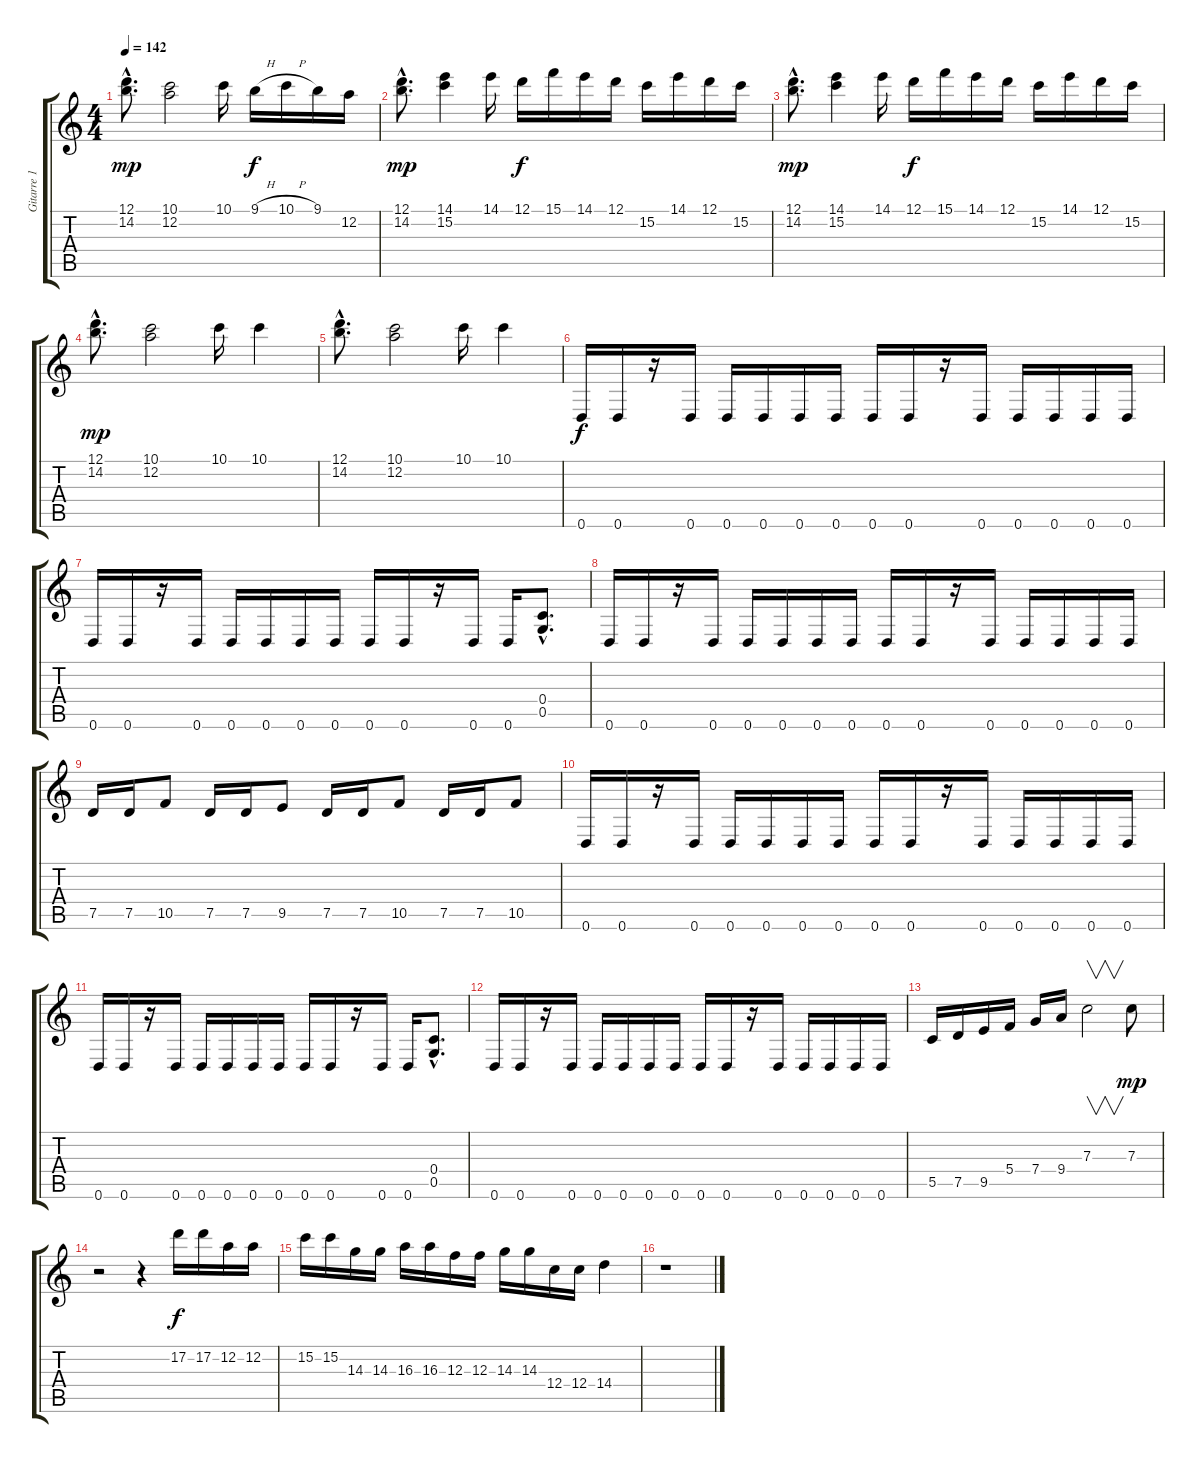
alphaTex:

\track ("Gitarre 1" "Gitarre 1") {instrument overdrivenguitar}
\staff {score tabs}
\tuning (D4 A3 F3 C3 G2 D2) {hide}
\ts (4 4)
\tempo 142
\clef g2
\ks c
(12.1{hac} 14.2{hac}).8{d dy mp} (10.1 12.2).2 10.1.16 9.1{h}.16{dy f} 10.1{h}.16 9.1.16 12.2.16 |
(12.1{hac} 14.2{hac}).8{d dy mp} (14.1 15.2).4 14.1.16 12.1.16{dy f} 15.1.16 14.1.16 12.1.16 15.2.16 14.1.16 12.1.16 15.2.16 |
(12.1{hac} 14.2{hac}).8{d dy mp} (14.1 15.2).4 14.1.16 12.1.16{dy f} 15.1.16 14.1.16 12.1.16 15.2.16 14.1.16 12.1.16 15.2.16 |
(12.1{hac} 14.2{hac}).8{d dy mp} (10.1 12.2).2 10.1.16 10.1.4 |
(12.1{hac} 14.2{hac}).8{d} (10.1 12.2).2 10.1.16 10.1.4 |
0.6.16{dy f} 0.6.16 r.16 0.6.16 0.6.16 0.6.16 0.6.16 0.6.16 0.6.16 0.6.16 r.16 0.6.16 0.6.16 0.6.16 0.6.16 0.6.16 |
0.6.16 0.6.16 r.16 0.6.16 0.6.16 0.6.16 0.6.16 0.6.16 0.6.16 0.6.16 r.16 0.6.16 0.6.16 (0.4{hac} 0.5{hac}).8{d} |
0.6.16 0.6.16 r.16 0.6.16 0.6.16 0.6.16 0.6.16 0.6.16 0.6.16 0.6.16 r.16 0.6.16 0.6.16 0.6.16 0.6.16 0.6.16 |
7.5.16 7.5.16 10.5.8 7.5.16 7.5.16 9.5.8 7.5.16 7.5.16 10.5.8 7.5.16 7.5.16 10.5.8 |
0.6.16 0.6.16 r.16 0.6.16 0.6.16 0.6.16 0.6.16 0.6.16 0.6.16 0.6.16 r.16 0.6.16 0.6.16 0.6.16 0.6.16 0.6.16 |
0.6.16 0.6.16 r.16 0.6.16 0.6.16 0.6.16 0.6.16 0.6.16 0.6.16 0.6.16 r.16 0.6.16 0.6.16 (0.4{hac} 0.5{hac}).8{d} |
0.6.16 0.6.16 r.16 0.6.16 0.6.16 0.6.16 0.6.16 0.6.16 0.6.16 0.6.16 r.16 0.6.16 0.6.16 0.6.16 0.6.16 0.6.16 |
5.5.16 7.5.16 9.5.16 5.4.16 7.4.16 9.4.16 7.3.2{v} 7.3.8{dy mp} |
r.2 r.4 17.2.16{dy f} 17.2.16 12.2.16 12.2.16 |
15.2.16 15.2.16 14.3.16 14.3.16 16.3.16 16.3.16 12.3.16 12.3.16 14.3.16 14.3.16 12.4.16 12.4.16 14.4.4 |
r.1
